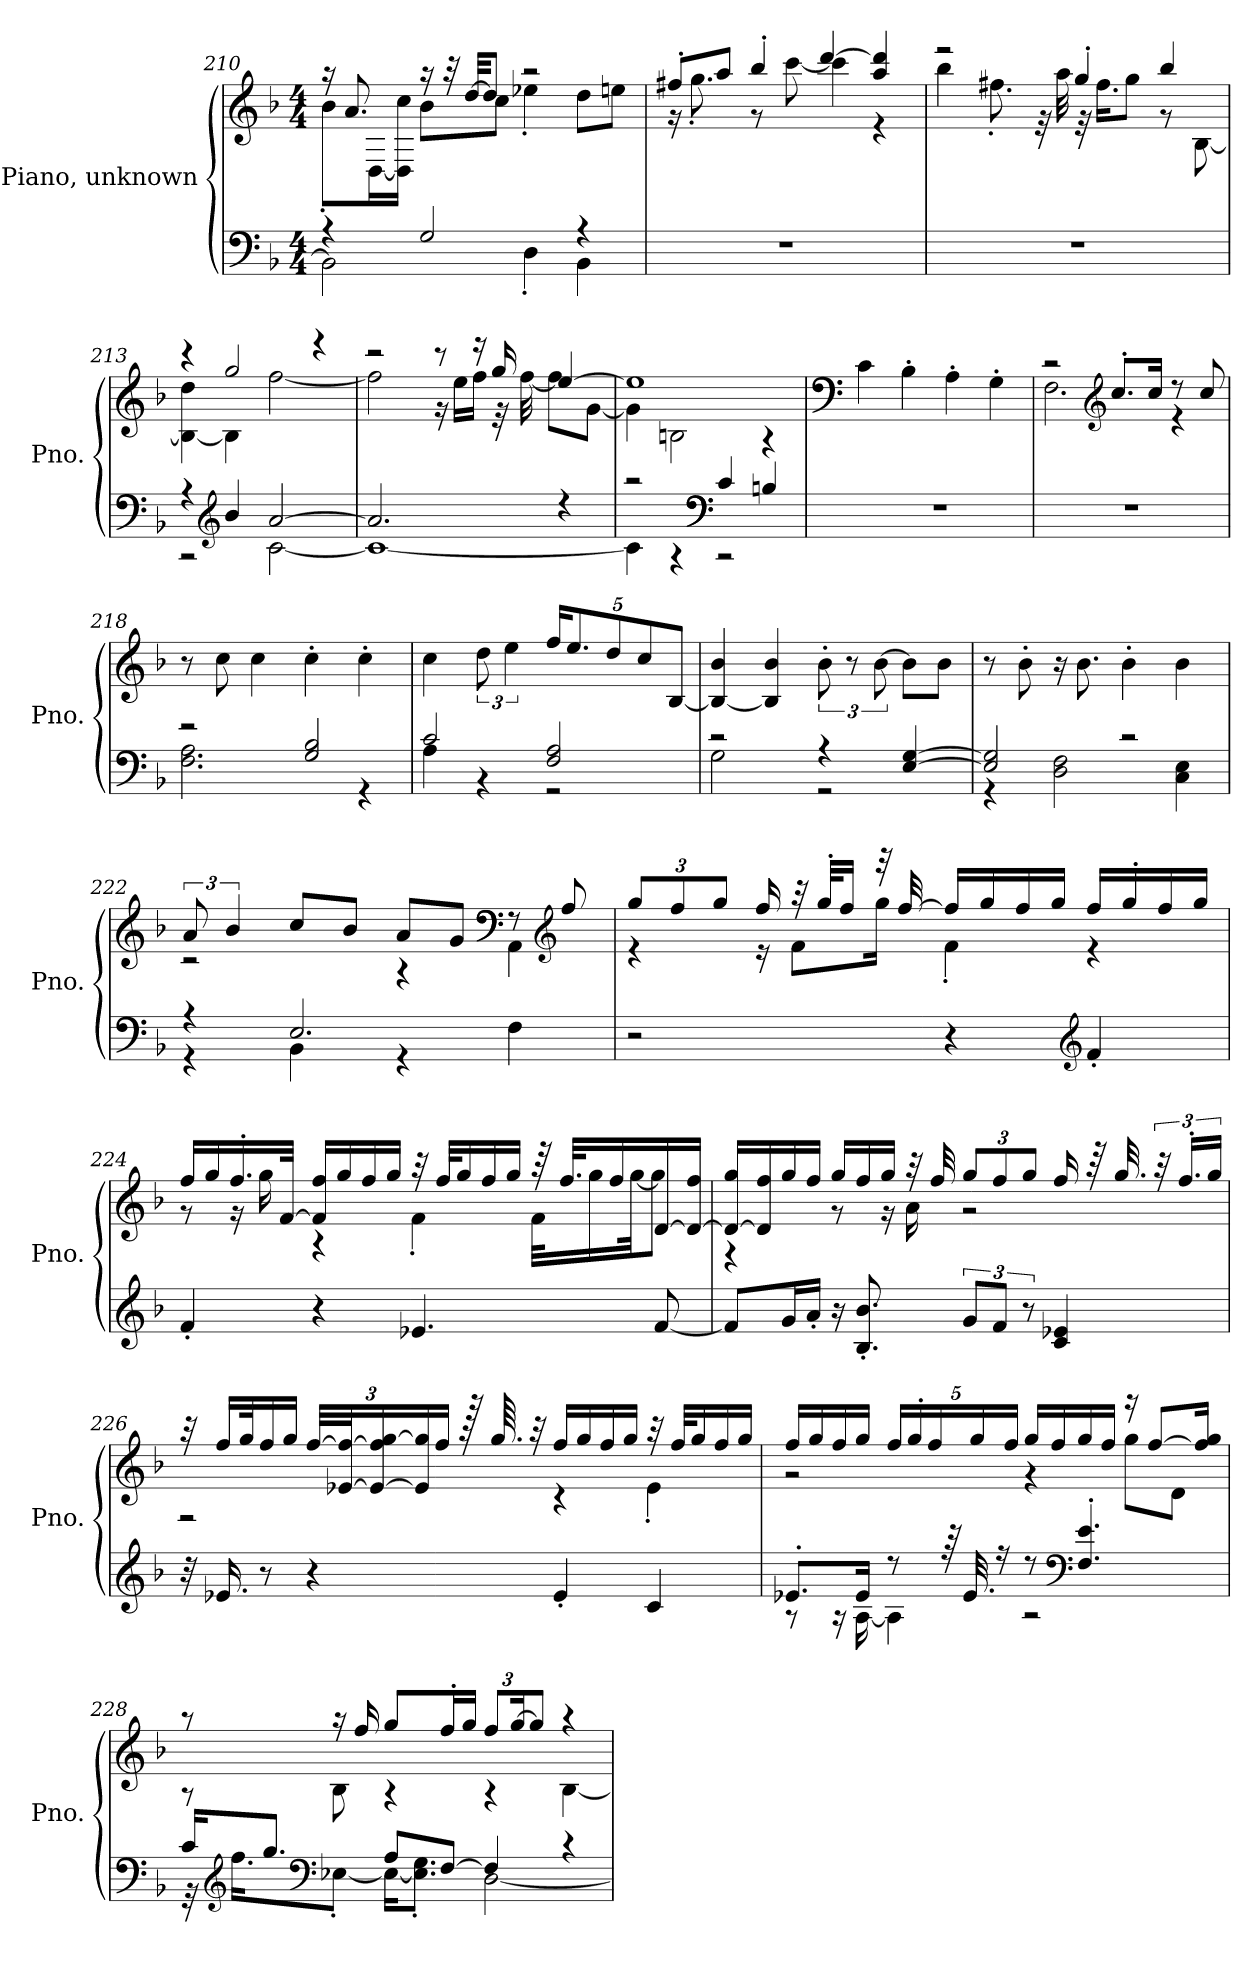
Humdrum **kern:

**kern	**kern
*part1	*part1
*staff2	*staff1
*I"Piano, unknown	*
*I'Pno.	*
*clefF4	*clefG2
*k[b-]	*k[b-]
*M4/4	*M4/4
=210	=210
*^	*^
4r	2BB-\]	16r	8b-'\L
.	.	8.a/	.
.	.	.	[16D\L
.	.	.	16D\] 16cc\JJ
2G/	.	16r	8b-\L
.	.	32r	.
.	.	[32dd/KKL	.
.	.	8dd/J]	8cc\J
.	4D'\	2r	4ee-X'\
4r	4BB-\	.	8dd\L
.	.	.	8een\J
*v	*v	*	*
!!LO:LB:g=z	!!
=211	=211	=211
1r	8ff#X'/L	16r
.	.	8.gg'\
.	8aa/J	.
.	4bb-'/	8r
.	.	[8ccc\
.	[4ddd/	4ccc\]
.	4aa/ 4ddd/]	4r
=212	=212	=212
1r	2r	4bb-\
.	.	8.ff#X'\
.	.	32r
.	.	32aa\
.	4gg'/	32r
.	.	16.ff#\KL
.	.	8gg\J
.	4bb-/	8r
.	.	[8B-\
=213	=213	=213
*^	*	*
4r	2r	4r	4B-\_ 4dd\
*clefG2	*	*	*
4b-/	.	2gg/	4B-\]
[2a/	[2c\	.	[2ff\
.	.	4r	.
=214	=214	=214	=214
2.a/]	1c_	2r	2ff\]
.	.	8r	16r
.	.	.	16ee\LL
.	.	16r	16ff\JJ
.	.	16gg/	32r
.	.	.	[32ff\
4r	.	[4ee/	8ff\L]
.	.	.	[8g\J
!!LO:PB:g=z	!!
=215	=215	=215	=215
2r	4c\]	1ee]	4g\]
.	4r	.	2Bn\
*clefF4	*	*	*
4c/	2r	.	.
4Bn/	.	.	4r
*v	*v	*	*
*	*v	*v
=216	=216
*	*clefF4
1r	4c\
.	4B-'\
.	4A'\
.	4G'\
=217	=217
*	*^
1r	2r	2.F\
*	*clefG2	*
.	8.cc'/L	.
.	16cc/Jk	.
.	8r	4r
.	8cc/	.
*	*v	*v
=218	=218
*^	*
2r	2.F\ 2.A\	8r
.	.	8cc\
.	.	4cc\
2G/ 2B-/	.	4cc'\
.	4r	4cc'\
=219	=219	=219
2c/	4A\	4cc\
.	4r	12dd\
.	.	6ee\
*	*	*Xbrackettup
2F/ 2A/	2r	20ff/KL
.	.	10.ee/
.	.	10dd/
.	.	10cc/
.	.	[10B-/J
!!LO:LB:g=z
=220	=220	=220
2r	2G\	4B-/_ 4b-/
.	.	4B-/] 4b-/
*	*	*brackettup
4r	2r	12b-'\
.	.	12r
.	.	[12b-\
[4E/ [4G/	.	8b-\L]
.	.	8b-\J
=221	=221	=221
2E/] 2G/]	4r	8r
.	.	8b-'\
.	2D\ 2F\	16r
.	.	8.b-\
2r	.	4b-'\
.	4C\ 4E\	4b-\
=222	=222	=222
*	*	*^
4r	4r	12a/	2r
.	.	6b-/	.
2.E/	4BB-\	8cc/L	.
.	.	8b-/J	.
.	4r	8a/L	4r
.	.	8g/J	.
*	*	*clefF4	*
.	4F\	8r	4AA\
*	*	*clefG2	*
.	.	8ff/	.
*v	*v	*	*
!!LO:LB:g=z	!!
=223	=223	=223
*	*Xbrackettup	*
2r	12gg/L	4r
.	12ff/	.
.	12gg/J	.
.	16ff/	16r
.	32r	8f\L
.	32gg'/KLL	.
.	16ff/JJ	.
.	32r	16gg\Jk
.	[32ff/	.
4r	16ff/LL]	4f'\
.	16gg/	.
.	16ff/	.
.	16gg/JJ	.
*clefG2	*	*
4f'/	16ff/LL	4r
.	16gg'/	.
.	16ff/	.
.	16gg/JJ	.
=224	=224	=224
4f'/	16ff/LL	8r
.	16gg/	.
.	16.ff'/	16r
.	.	16gg\
.	[32f/JJk	.
4r	16f/] 16ff/LL	4r
.	16gg/	.
.	16ff/	.
.	16gg/JJ	.
4.e-X/	32r	4f'\
.	32ff/KLL	.
.	16gg/	.
.	16ff/	.
.	16gg/JJ	.
.	64r	32f\KLL
.	32.ff/KLL	.
.	.	16gg\
.	16ff/	.
.	.	[32gg\JK
[8f/	[16d/	8gg\J]
.	16d/_ 16ff/JJ	.
!!LO:LB:g=z	!!
=225	=225	=225
8f/L]	16d/_ 16gg/LL	4r
.	16d/] 16ff/	.
16g/L	16gg/	.
16a'/JJ	16ff/JJ	.
16r	16gg/LL	8r
8.B-/' 8.b-/'	16ff/	.
.	16gg/JJ	16r
.	32r	16a\
.	32ff/	.
12g/L	12gg/L	2r
12f/J	12ff/	.
12r	12gg/J	.
4c/ 4e-X/	16ff/	.
.	64r	.
.	32.gg/	.
*	*brackettup	*
.	48r	.
.	24.ff'/LL	.
.	24gg/JJ	.
!!LO:LB:g=z	!!
=226	=226	=226
32r	32r	2r
16.e-X/	16ff/LL	.
.	32gg/K	.
8r	16ff/	.
.	16gg/JJ	.
*	*Xbrackettup	*
4r	[48ff/LLL	.
.	[48e-X/ 48ff/_J	.
.	24e-/_ 24ff/] [24gg/	.
.	24e-/] 24gg/]	.
.	16ff/JJ	.
.	128r	.
.	64.gg/	.
.	32r	.
4e-'/	16ff/LL	4r
.	16gg/	.
.	16ff/	.
.	16gg/JJ	.
4c/	32r	4e-'\
.	32ff/KLL	.
.	16gg/	.
.	16ff/	.
.	16gg/JJ	.
=227	=227	=227
*^	*	*
8.e-X'/L	8r	16ff/LL	2r
.	.	16gg/	.
.	16r	16ff/	.
16e-/Jk	[16A\	16gg/JJ	.
8r	4A\]	20ff/LL	.
.	.	20gg'/	.
.	.	20ff/	.
64r	.	.	.
32.e-/	.	.	.
.	.	20gg/	.
16r	.	.	.
.	.	20ff/JJ	.
8r	2r	16gg/LL	4r
.	.	16ff/	.
*clefF4	*	*	*
4.F/' 4.e-/'	.	16gg/	.
.	.	16ff/JJ	.
.	.	16r	8gg\L
.	.	[8ff/L	.
.	.	.	8d\J
.	.	16ff/] 16gg/Jk	.
!!LO:LB:g=z	!!
=228	=228	=228	=228
16c/KL	32r	8r	8r
*clefG2	*	*	*
.	16.ff\KL	.	.
8.gg/J	.	.	.
*clefF4	*	*	*
.	[8E-X'\J	16r	8B-\
.	.	16ff/	.
8A/L	16E-\KL_	8gg/L	4r
.	8.E-\]' 8.G\'J	.	.
[8F/J	.	16ff'/L	.
.	.	16gg/JJ	.
4F/]	[2D\	12ff/L	4r
.	.	[24gg/K	.
.	.	8gg/J]	.
4r	.	4r	[4B-\
*v	*v	*	*
*	*v	*v
=	=
*-	*-
